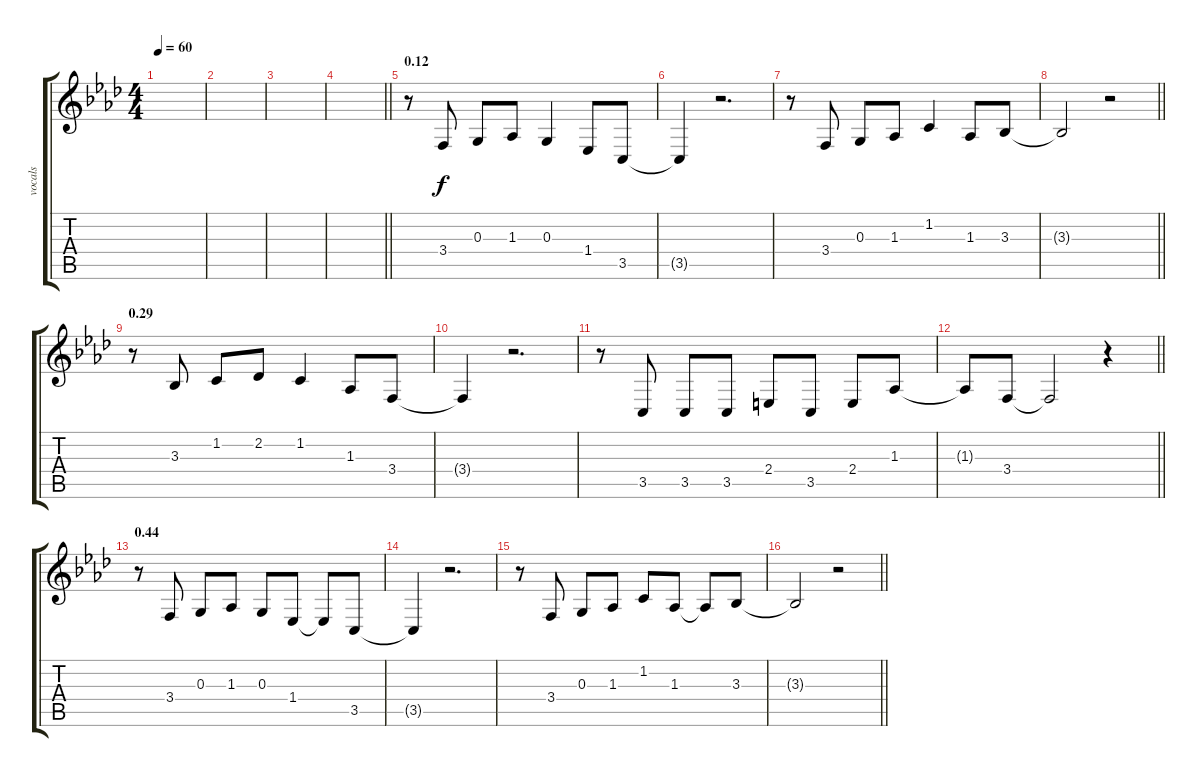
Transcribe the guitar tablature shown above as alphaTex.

\track ("vocals" "vocals") {instrument clarinet}
\staff {score tabs}
\tuning (E4 B3 G3 D3 A2 E2) {hide}
\ts (4 4)
\tempo 60
\clef g2
\ks fminor
|
|
|
\barLineRight lightlight
|
\section ("" "0.12")
r.8 3.4.8 0.3.8 1.3.8 0.3.4 1.4.8 3.5.8 |
3.5{t}.4 r.2{d} |
r.8 3.4.8 0.3.8 1.3.8 1.2.4 1.3.8 3.3.8 |
\barLineRight lightlight
3.3{t}.2 r.2 |
\section ("" "0.29")
r.8 3.3.8 1.2.8 2.2.8 1.2.4 1.3.8 3.4.8 |
3.4{t}.4 r.2{d} |
r.8 3.5.8 3.5.8 3.5.8 2.4.8 3.5.8 2.4.8 1.3.8 |
\barLineRight lightlight
1.3{t}.8 3.4.8 3.4{t}.2 r.4 |
\section ("" "0.44")
r.8 3.4.8 0.3.8 1.3.8 0.3.8 1.4.8 1.4{t}.8 3.5.8 |
3.5{t}.4 r.2{d} |
r.8 3.4.8 0.3.8 1.3.8 1.2.8 1.3.8 1.3{t}.8 3.3.8 |
\barLineRight lightlight
3.3{t}.2 r.2
